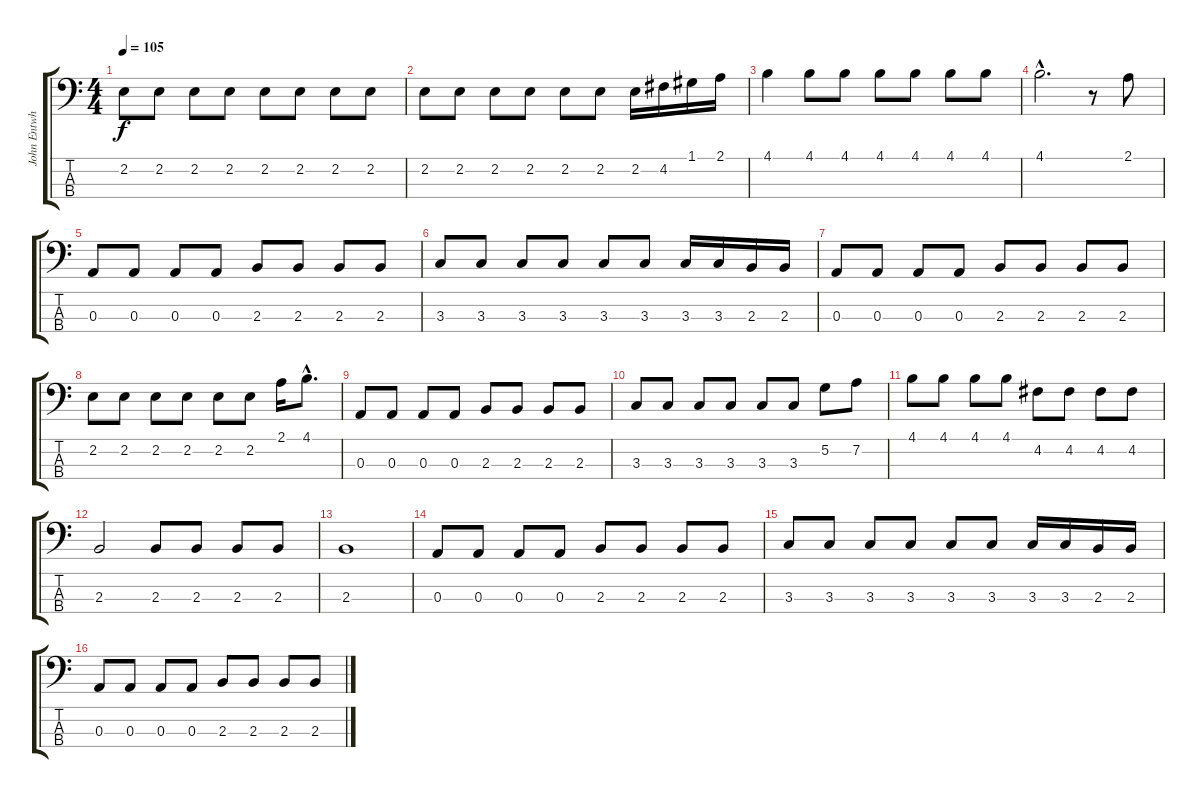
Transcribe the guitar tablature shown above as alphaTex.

\track ("John Entwhistle" "John Entwh") {instrument electricbassfinger}
\staff {score tabs}
\tuning (G2 D2 A1 E1) {hide}
\ts (4 4)
\tempo 105
\clef f4
\ks c
2.2.8{dy f instrument electricbassfinger} 2.2.8 2.2.8 2.2.8 2.2.8 2.2.8 2.2.8 2.2.8 |
2.2.8 2.2.8 2.2.8 2.2.8 2.2.8 2.2.8 2.2.16 4.2.16 1.1.16 2.1.16 |
4.1.4 4.1.8 4.1.8 4.1.8 4.1.8 4.1.8 4.1.8 |
4.1{hac}.2{d} r.8 2.1.8 |
0.3.8 0.3.8 0.3.8 0.3.8 2.3.8 2.3.8 2.3.8 2.3.8 |
3.3.8 3.3.8 3.3.8 3.3.8 3.3.8 3.3.8 3.3.16 3.3.16 2.3.16 2.3.16 |
0.3.8 0.3.8 0.3.8 0.3.8 2.3.8 2.3.8 2.3.8 2.3.8 |
2.2.8 2.2.8 2.2.8 2.2.8 2.2.8 2.2.8 2.1.16 4.1{hac}.8{d} |
0.3.8 0.3.8 0.3.8 0.3.8 2.3.8 2.3.8 2.3.8 2.3.8 |
3.3.8 3.3.8 3.3.8 3.3.8 3.3.8 3.3.8 5.2.8 7.2.8 |
4.1.8 4.1.8 4.1.8 4.1.8 4.2.8 4.2.8 4.2.8 4.2.8 |
2.3.2 2.3.8 2.3.8 2.3.8 2.3.8 |
2.3.1 |
0.3.8 0.3.8 0.3.8 0.3.8 2.3.8 2.3.8 2.3.8 2.3.8 |
3.3.8 3.3.8 3.3.8 3.3.8 3.3.8 3.3.8 3.3.16 3.3.16 2.3.16 2.3.16 |
0.3.8 0.3.8 0.3.8 0.3.8 2.3.8 2.3.8 2.3.8 2.3.8
